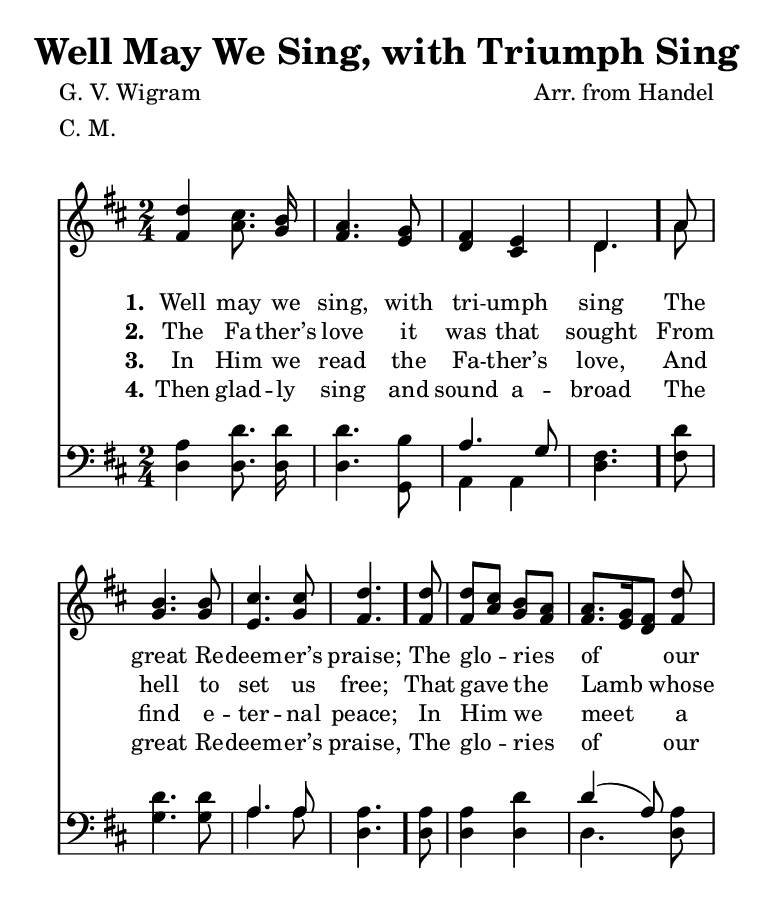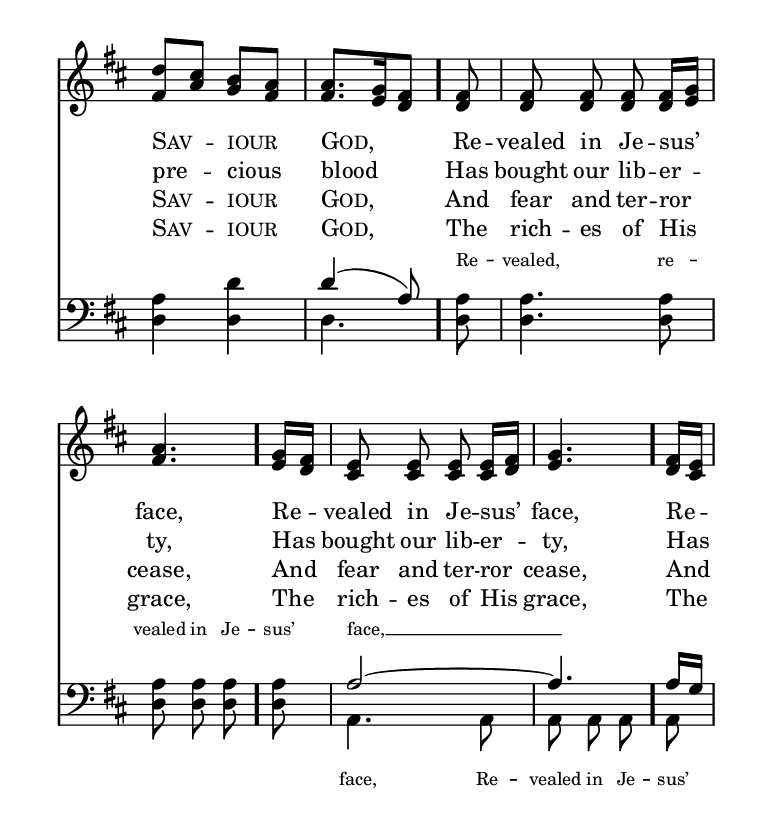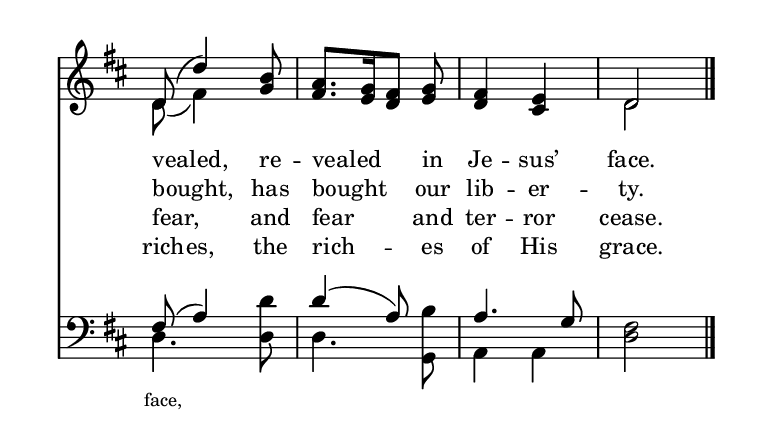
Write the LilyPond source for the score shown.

\include "common/global.ily"
\paper {
  \include "common/paper.ily"
  ragged-bottom = ##t
  system-system-spacing.padding = 5
}

\header{
  %gospel
  hymnnumber = "285"
  title = "Well May We Sing, with Triumph Sing"
  tunename = "Antioch"
  meter = "C. M."
  poet = "G. V. Wigram"
  composer = "Arr. from Handel"
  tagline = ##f
}

global = {
  \include "common/overrides.ily"
  \override Staff.TimeSignature.style = #'numbered
  \time 2/4
  \override Score.MetronomeMark.transparent = ##t % hide all fermata changes too
  \tempo 4=80
  \key d \major
  \autoBeamOff
}

notesSoprano = {
\global
\relative c'' {

  d4 cis8. b16 | a4. g8 | fis4 e | d4.
  a'8 | b4. b8 | cis4. cis8 | d4. \eogbreak
  d8 | d8[ cis] b[ a] | a8.[ g16 fis8] d'8 | d8[ cis] b[ a] | a8.[ g16 fis8]
  fis8 | fis fis fis fis16[ g] | a4.
  g16[ fis] | e8 e e e16[ fis] | g4.
  fis16[ e] | d8( d'4) b8 | a8.[ g16 fis8] g8 | fis4 e | d2 |

  \bar "|."

}
}

notesAlto = {
\global
\relative e' {

  fis4 a8. g16 | fis4. e8 | d4 cis | d4.
  a'8 | g4. g8 | e4. g8 | fis4.
  fis8 | fis8[ a] g[ fis] | fis8.[ e16 d8] fis8 | fis8[ a] g[ fis] | fis8.[ e16 d8]
  d8 | d d d d16[ e] | fis4.
  e16[ d] | cis8 cis cis cis16[ d] | e4.
  d16[ cis] | d8( fis4) g8 | fis8.[ e16 d8] e | d4 cis | d2 |

}
}

notesTenor = {
\global
\relative a {

  a4 d8. d16 | d4. b8 | a4. g8 | fis4.
  d'8 | d4. d8 | a4. a8 | a4.
  a8 | a4 d | d4( a8) a8 | a4 d | d4( a8)
  a8 | a4. a8 | a a a a | a2 ~ | a4.
  a16[ g] | fis8( a4) d8 | d4( a8) b | a4. g8 | fis2 |

}
}

notesBass = {
\global
\relative f {

  d4 d8. d16 | d4. g,8 | a4 a | d4.
  fis8 | g4. g8 | a4. a8 | d,4.
  d8 | d4 d | d4. d8 | d4 d | d4.
  d8 | d4. d8 | d d d d |
  a4. a8 | a a a a | d4. d8 | d4. g,8 | a4 a | d2

}
}

wordsA = \lyricmode {
\set stanza = "1."

Well may we sing, with tri -- umph sing \bar "."
The great Re -- deem -- er’s praise; \bar "."
The glo -- ries of our \markup\caps Sav -- \markup\caps iour \markup\caps God, \bar "."
Re -- vealed in Je -- sus’ face, \bar "."
Re -- vealed in Je -- sus’ face, \bar "."
Re -- vealed, re -- vealed in Je -- sus’ face. \bar "."

}

wordsB = \lyricmode {
\set stanza = "2."

The Fa -- ther’s love it was that sought
From hell to set us free;
That gave the Lamb whose pre -- cious blood
Has bought our lib -- er -- ty,
Has bought our lib -- er -- ty,
Has bought, has bought our lib -- er -- ty.

}

wordsC = \lyricmode {
\set stanza = "3."

In Him we read the Fa -- ther’s love,
And find e -- ter -- nal peace;
In Him we meet a \markup\caps Sav -- \markup\caps iour \markup\caps God,
And fear and ter -- ror cease,
And fear and ter -- ror cease,
And fear, and fear and ter -- ror cease.

}

wordsD = \lyricmode {
\set stanza = "4."

Then glad -- ly sing and sound a -- broad
The great Re -- deem -- er’s praise,
The glo -- ries of our \markup\caps Sav -- \markup\caps iour \markup\caps God,
The rich -- es of His grace,
The rich -- es of His grace,
The { \mon } rich -- es, { \moff } the rich -- es of His grace.

}

underWordsTenor = \lyricmode {
\override LyricText.font-size = #-2

\repeat unfold 22 \skip 4
Re -- vealed, re -- vealed in Je -- sus’ face, __

}

underWordsBass = \lyricmode {
\override LyricText.font-size = #-2

\repeat unfold 29 \skip 4
face, Re -- vealed in Je -- sus’ face,

}

\score {
  \context ChoirStaff <<
    \context Staff = upper <<
      \set Staff.autoBeaming = ##f
      \set ChoirStaff.systemStartDelimiter = #'SystemStartBar
      \set ChoirStaff.printPartCombineTexts = ##f
      \partcombine #'(2 . 11) \notesSoprano \notesAlto
      \context NullVoice = sopranos { \voiceOne << \notesSoprano >> }
      \context Lyrics = one   \lyricsto sopranos \wordsA
      \context Lyrics = two   \lyricsto sopranos \wordsB
      \context Lyrics = three \lyricsto sopranos \wordsC
      \context Lyrics = four  \lyricsto sopranos \wordsD
    >>
    \context Staff = men <<
      \set Staff.autoBeaming = ##f
      \clef bass
      \set ChoirStaff.printPartCombineTexts = ##f
      \partcombine #'(2 . 11) \notesTenor \notesBass
      \context NullVoice = tenors { \voiceOne << \notesTenor >> }
      \context NullVoice = basses { \voiceTwo << \notesBass >> }
      \context Lyrics = five \with { alignAboveContext = men } \lyricsto tenors \underWordsTenor
      \context Lyrics = six  \with { alignBelowContext = men } \lyricsto basses \underWordsBass
    >>
  >>
  \layout {
    \include "common/layout.ily"
  }
  #(cond ((ly:get-option 'eog-midi-permitted) #{ \midi{
    \include "common/midi.ily"
  } #}))
}

\version "2.19.49"  % necessary for upgrading to future LilyPond versions.

% vi:set et ts=2 sw=2 ai nocindent syntax=lilypond:
